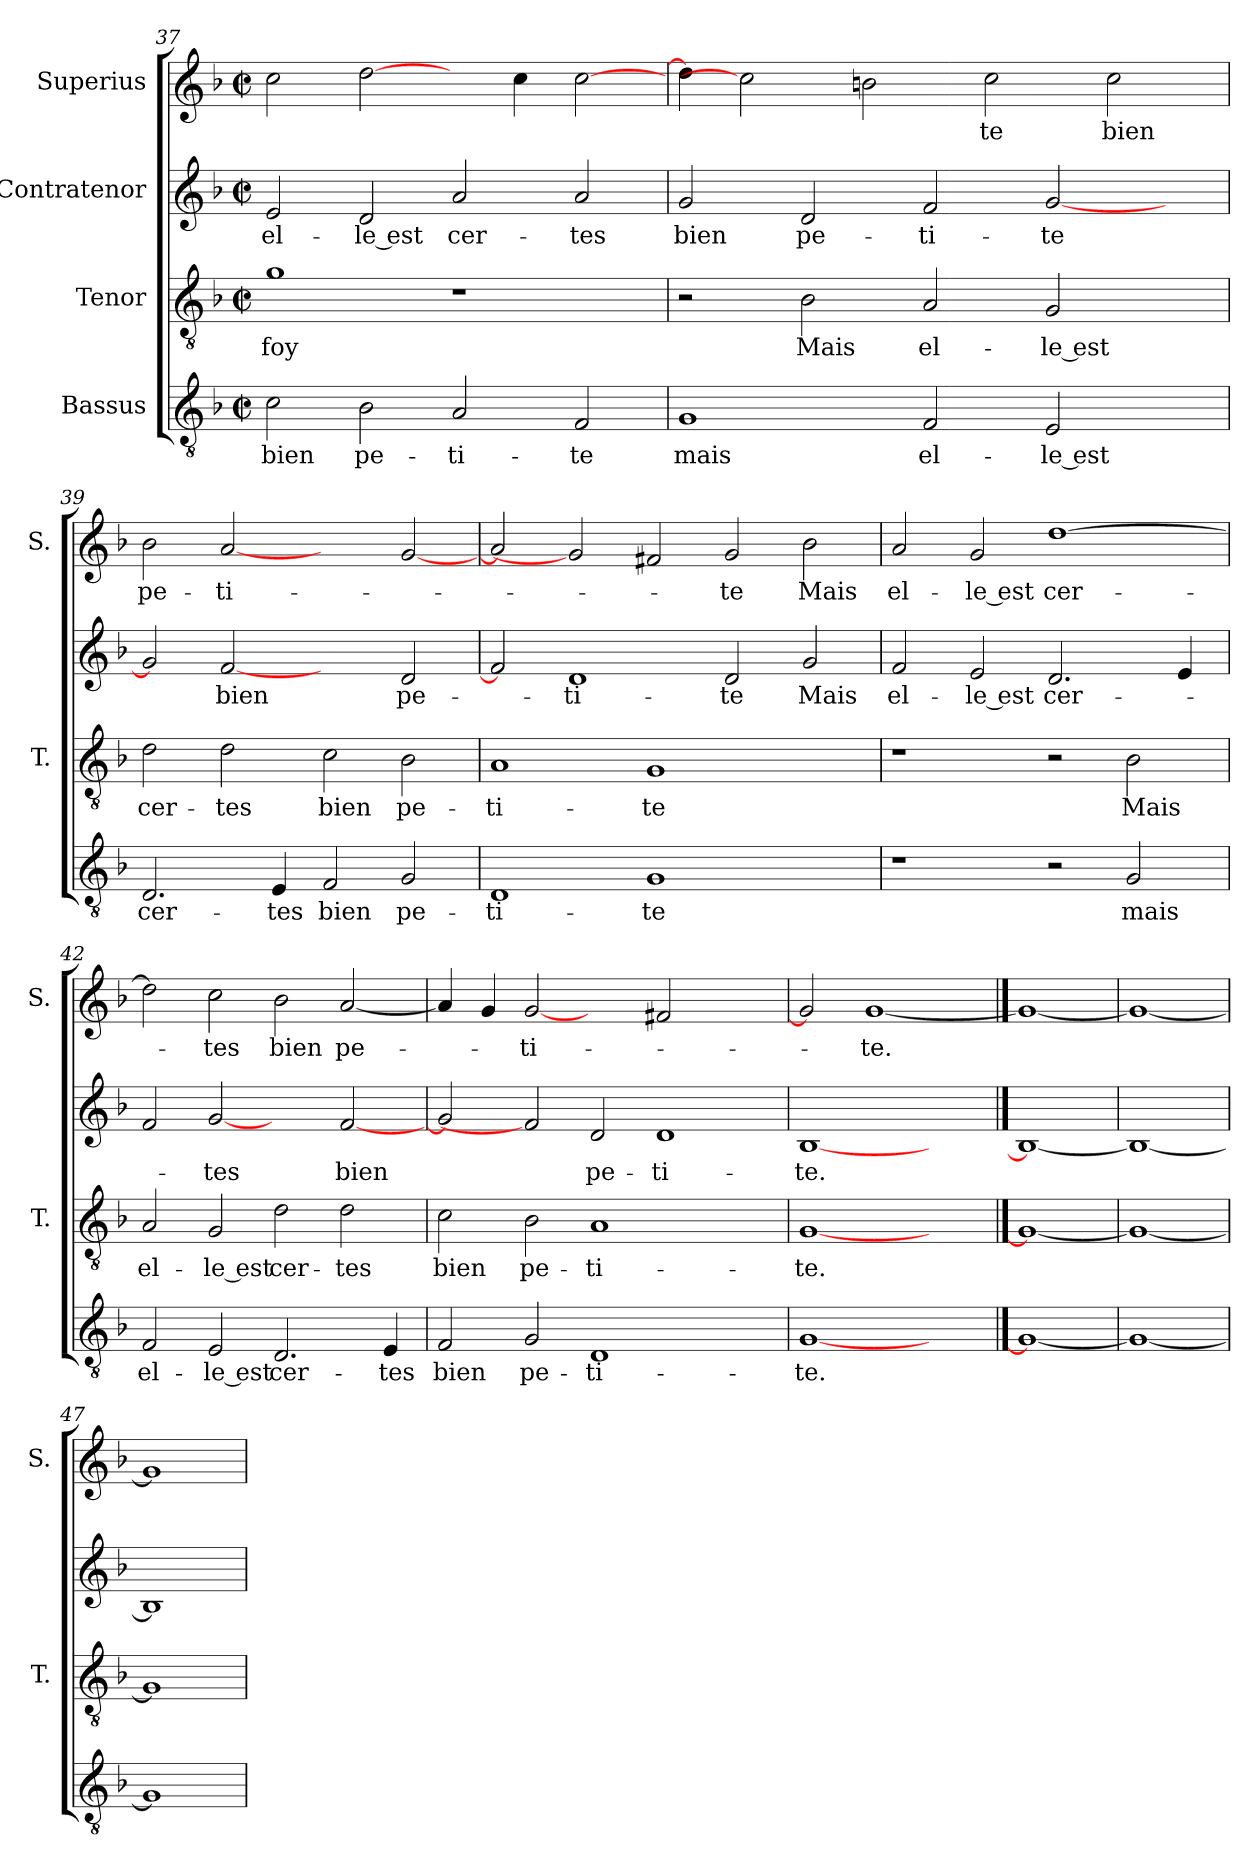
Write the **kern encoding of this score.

**kern	**text	**kern	**text	**kern	**text	**kern	**text
*part4	*part4	*part3	*part3	*part2	*part2	*part1	*part1
*staff4	*staff4	*staff3	*staff3	*staff2	*staff2	*staff1	*staff1
*I"Bassus	*	*I"Tenor	*	*I"Contratenor	*	*I"Superius	*
*	*	*I'T.	*	*	*	*I'S.	*
*clefGv2	*	*clefGv2	*	*clefG2	*	*clefG2	*
*k[b-]	*	*k[b-]	*	*k[b-]	*	*k[b-]	*
*F:	*	*F:	*	*F:	*	*F:	*
*M2/2	*	*M2/2	*	*M2/2	*	*M2/2	*
*met(c|)	*	*met(c|)	*	*met(c|)	*	*met(c|)	*
=37	=37	=37	=37	=37	=37	=37	=37
2c\	bien	1g\	foy	2e/	el-	2cc\	.
2B-\	pe-	.	.	2d/	-le est	[2dd\	.
2A/	-ti-	1r	.	2a/	cer-	4ryy	.
.	.	.	.	.	.	4cc\	.
2F/	-te	.	.	2a/	-tes	[2cc\	.
=38	=38	=38	=38	=38	=38	=38	=38
1G/	mais	2r	.	2g/	bien	4dd\]	.
.	.	.	.	.	.	2cc\]	.
.	.	2B-\	Mais	2d/	pe-	.	.
.	.	.	.	.	.	2bn\	.
2F/	el-	2A/	el-	2f/	-ti-	.	.
.	.	.	.	.	.	2cc\	-te
2E/	-le est	2G/	-le est	[2g/	-te	.	.
.	.	.	.	.	.	2cc\	bien
4ryy	.	4ryy	.	4ryy	.	.	.
=39	=39	=39	=39	=39	=39	=39	=39
2.D/	cer-	2d\	cer-	2g/]	.	2b-\	pe-
.	.	2d\	-tes	[2f/	bien	[2a/	-ti-
4E/	-tes	.	.	.	.	.	.
2F/	bien	2c\	bien	2ryy	.	2ryy	.
2G/	pe-	2B-\	pe-	2d/	pe-	[2g/	.
=40	=40	=40	=40	=40	=40	=40	=40
1D/	-ti-	1A/	-ti-	2f/]	.	2a/]	.
.	.	.	.	1d/	-ti-	2g/]	.
1G/	-te	1G/	-te	.	.	2f#X/	.
.	.	.	.	2d/	-te	2g/	-te
2ryy	.	2ryy	.	2g/	Mais	2b-\	Mais
!!LO:LB:g=z
=41	=41	=41	=41	=41	=41	=41	=41
1r	.	1r	.	2f/	el-	2a/	el-
.	.	.	.	2e/	-le est	2g/	-le est
2r	.	2r	.	2.d/	cer-	[1dd\	cer-
2G/	mais	2B-\	Mais	.	.	.	.
.	.	.	.	4e/	.	.	.
=42	=42	=42	=42	=42	=42	=42	=42
2F/	el-	2A/	el-	2f/	.	2dd\]	.
2E/	-le est	2G/	-le est	[2g/	-tes	2cc\	-tes
2.D/	cer-	2d\	cer-	2ryy	.	2b-\	bien
.	.	2d\	-tes	[2f/	bien	[2a/	pe-
4E/	-tes	.	.	.	.	.	.
=43	=43	=43	=43	=43	=43	=43	=43
2F/	bien	2c\	bien	2g/]	.	4a/]	.
.	.	.	.	.	.	4g/	.
2G/	pe-	2B-\	pe-	2f/]	.	[2g/	-ti-
1D/	-ti-	1A/	-ti-	2d/	pe-	2ryy	.
.	.	.	.	1d/	-ti-	2f#X/	.
2ryy	.	2ryy	.	.	.	2ryy	.
=44	=44	=44	=44	=44	=44	=44	=44
[1G/	-te.	[1G/	-te.	[1B-/	-te.	2g/]	.
.	.	.	.	.	.	[1g/	-te.
2ryy	.	2ryy	.	2ryy	.	.	.
==45	==45	==45	==45	==45	==45	==45	==45
1G/_	.	1G/_	.	1B-/_	.	1g/_	.
=46	=46	=46	=46	=46	=46	=46	=46
1G/_	.	1G/_	.	1B-/_	.	1g/_	.
=47	=47	=47	=47	=47	=47	=47	=47
1G/]	.	1G/]	.	1B-/]	.	1g/]	.
=	=	=	=	=	=	=	=
*-	*-	*-	*-	*-	*-	*-	*-
